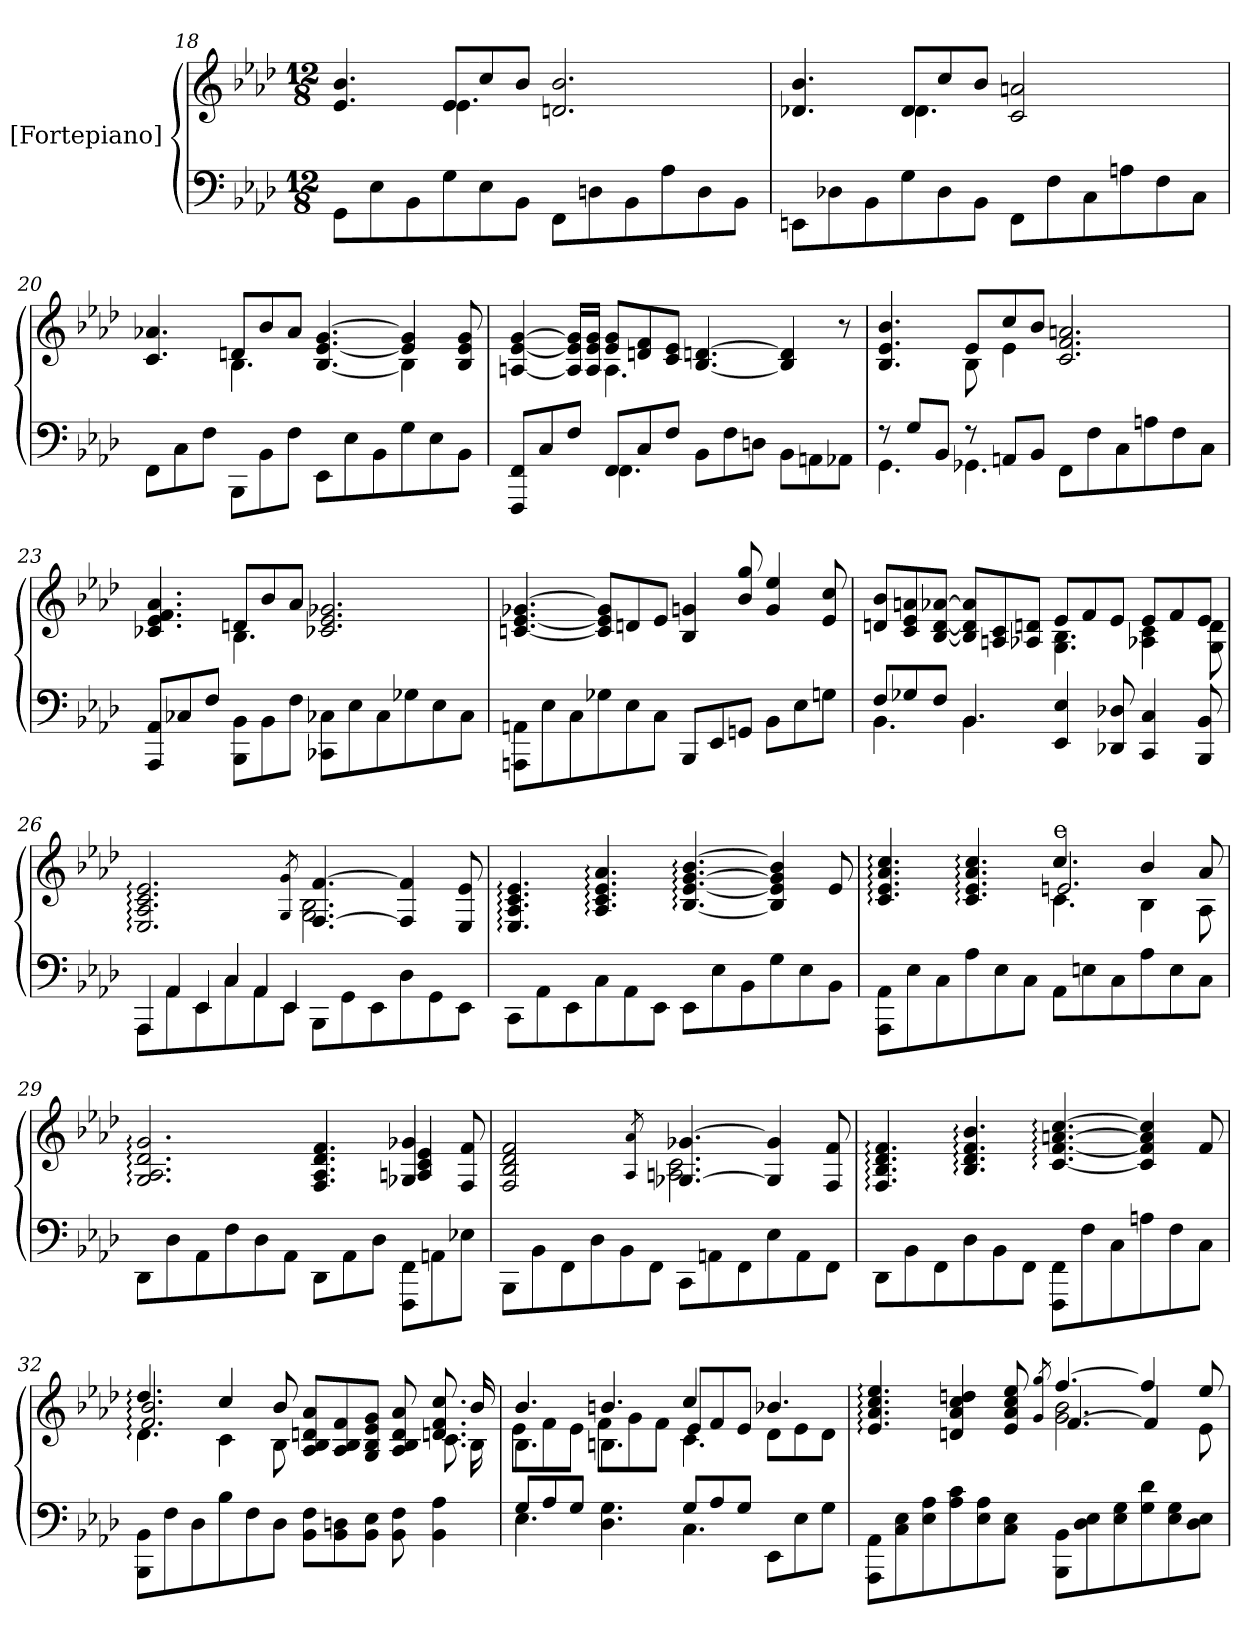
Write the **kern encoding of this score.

**kern	**kern
*part1	*part1
*staff2	*staff1
*I"[Fortepiano]	*
*clefF4	*clefG2
*k[b-e-a-d-]	*k[b-e-a-d-]
*A-:	*A-:
*M12/8	*M12/8
=18	=18
*	*^
8GG\L	4.e-/ 4.b-/	4.ryy
8E-\	.	.
8BB-\	.	.
8G\	8e-/L	4.e-\
8E-\	8cc/	.
8BB-\J	8b-/J	.
8FF\L	2.dn/ 2.b-/	2.ryy
8Dn\	.	.
8BB-\	.	.
8A-\	.	.
8D\	.	.
8BB-\J	.	.
=19	=19	=19
8EEn\L	4.d-X/ 4.b-/	4.ryy
8D-X\	.	.
8BB-\	.	.
8G\	8d-/L	4.d-\
8D-\	8cc/	.
8BB-\J	8b-/J	.
!	!LO:N:vis=2	!
8FF\L	2.c/ 2.an/	2.ryy
8F\	.	.
8C\	.	.
8An\	.	.
8F\	.	.
8C\J	.	.
=20	=20	=20
8FF\L	4.c/ 4.a-X/	4.ryy
8C\	.	.
8F\J	.	.
8BBB-\L	8dn/L	4.B-\
8BB-\	8b-/	.
8F\J	8a-/J	.
8EE-\L	[4.B-/ [4.e-/ [4.g/	4.ryy
8E-\	.	.
8BB-\	.	.
8G\	4e-]/ 4g]/	4B-\]
8E-\	.	.
8BB-\J	8B-/ 8e-/ 8g/	8ryy
=21	=21	=21
*^	*	*
8FFF/ 8FF/L	4.ryy	[4An/ [4e-/ [4g/	4.ryy
8C/	.	.	.
8F/J	.	16A]/ 16e-]/ 16g]/LL	.
.	.	16A/ 16e-/ 16g/JJ	.
8FF/L	4.FF\	8e-/ 8g/L	4.A\
8C/	.	8dn/ 8f/	.
8F/J	.	8c/ 8e-/J	.
8BB-\L	2.ryy	[4.B-/ [4.dn/	4ryy
8F\	.	.	.
8Dn\J	.	.	2ryy
8BB-\L	.	4B-]/ 4d]/	.
8AAn\	.	.	.
8AA-X\J	.	8r	.
=22	=22	=22	=22
8r	4.GG\	4.B-/ 4.e-/ 4.b-/	4.ryy
8G/L	.	.	.
8BB-/J	.	.	.
8r	4.GG-X\	8e-/L	8B-\
8AAn/L	.	8cc/	4e-\
8BB-/J	.	8b-/J	.
8FF\L	2.ryy	2.c/ 2.f/ 2.an/	2.ryy
8F\	.	.	.
8C\	.	.	.
8An\	.	.	.
8F\	.	.	.
8C\J	.	.	.
*v	*v	*	*
=23	=23	=23
8AAA-/ 8AA-/L	4.c-X/ 4.e-/ 4.f/ 4.a-/	4.ryy
8C-X/	.	.
8F/J	.	.
8BBB-\ 8BB-\L	8dn/L	4.B-\
8BB-\	8b-/	.
8F\J	8a-/J	.
8CC-X\ 8C-X\L	2.c-X/ 2.e-/ 2.g-X/	2.ryy
8E-\	.	.
8C-\	.	.
8G-X\	.	.
8E-\	.	.
8C-\J	.	.
*	*v	*v
=24	=24
8AAAn\ 8AAn\L	[4.cn/ [4.e-/ [4.g-X/
8E-\	.
8C\	.
8G-X\	8c]/ 8e-]/ 8g-]/L
8E-\	8dn/
8C\J	8e-/J
8BBB-/L	4B-/ 4gn/
8EE-/	.
8GGn/J	8b-/ 8gg/
8BB-\L	4g/ 4ee-/
8E-\	.
8Gn\J	8e-/ 8cc/
=25	=25
*^	*^
8F/L	4.BB-\	8dn/ 8b-/L	2.ryy
8G-X/	.	8c/ 8e-/ 8an/	.
8F/J	.	[8B-/ [8d/ [8a-X/J	.
4.BB-/	4.BB-\	8B-]/ 8d]/ 8a-]/L	.
.	.	8An/ 8c/	.
.	.	8A-X/ 8dn/J	.
4EE-/ 4E-/	2.ryy	8e-/L	4.G\ 4.B-\
.	.	8f/	.
8DD-X/ 8D-X/	.	8e-/J	.
4CC/ 4C/	.	8e-/L	4A-X\ 4c\
.	.	8f/	.
8BBB-/ 8BB-/	.	8e-/J	8G\ 8d\
=26	=26	=26	=26
!	!LO:N:vis=4	!	!
8AAA-\L	8AAA-/	2.E-:/ 2.A-:/ 2.c:/ 2.e-:/	2.ryy
!	!LO:N:vis=4	!	!
8AA-\	8AA-/	.	.
!	!LO:N:vis=4	!	!
8EE-\	8EE-/	.	.
!	!LO:N:vis=4	!	!
8C\	8C/	.	.
!	!LO:N:vis=4	!	!
8AA-\	8AA-/	.	.
!	!LO:N:vis=4	!	!
8EE-\J	8EE-/	.	.
.	.	8qG/ 8qg/	.
8BBB-\L	2.ryy	[4.F/ [4.f/	2.G\ 2.B-\
8GG\	.	.	.
8EE-\	.	.	.
8D-\	.	4F]/ 4f]/	.
8GG\	.	.	.
8EE-\J	.	8E-/ 8e-/	.
*v	*v	*	*
*	*v	*v
=27	=27
8CC\L	4.E-:/ 4.A-:/ 4.c:/ 4.e-:/
8AA-\	.
8EE-\	.
8C\	4.A-:/ 4.c:/ 4.e-:/ 4.a-:/
8AA-\	.
8EE-\J	.
8EE-\L	[4.B-:/ [4.e-:/ [4.g:/ [4.b-:/
8E-\	.
8BB-\	.
8G\	4B-]/ 4e-]/ 4g]/ 4b-]/
8E-\	.
8BB-\J	8e-/
=28	=28
*	*^
*	*	*^
8AAA-\ 8AA-\L	4.c:/ 4.e-:/ 4.a-:/ 4.cc:/	2.ryy	2.ryy
8E-\	.	.	.
8C\	.	.	.
8A-\	4.c:/ 4.e-:/ 4.a-:/ 4.cc:/	.	.
8E-\	.	.	.
8C\J	.	.	.
!	!LO:TX:a:t=e	!	!
8AA-\L	4.cc/	4.c\	2.en/
8En\	.	.	.
8C\	.	.	.
8A-\	4b-/	4B-\	.
8E\	.	.	.
8C\J	8a-/	8A-\	.
*	*	*v	*v
=29	=29	=29
8DD-\L	2.G:/ 2.A-:/ 2.d-:/ 2.g:/	2.ryy
8D-\	.	.
8AA-\	.	.
8F\	.	.
8D-\	.	.
8AA-\J	.	.
8DD-\L	4.F/ 4.A-/ 4.d-/ 4.f/	4.ryy
8AA-\	.	.
8D-\J	.	.
8FFF\ 8FF\L	4G-X/ 4g-X/	4An/ 4c/ 4e-/
8AAn\	.	.
8E-X\J	8F/ 8f/	8ryy
=30	=30	=30
!	!LO:N:vis=2	!
8BBB-\L	2.F/ 2.B-/ 2.d-/ 2.f/	2.ryy
8BB-\	.	.
8FF\	.	.
8D-\	.	.
8BB-\	.	.
8FF\J	.	.
.	8qA-/ 8qa-/	.
8CC\L	[4.G-X/ [4.g-X/	2.An\ 2.c\
8AAn\	.	.
8FF\	.	.
8E-\	4G-]/ 4g-]/	.
8AA\	.	.
8FF\J	8F/ 8f/	.
*	*v	*v
=31	=31
8DD-\L	4.F:/ 4.B-:/ 4.d-:/ 4.f:/
8BB-\	.
8FF\	.
8D-\	4.B-:/ 4.d-:/ 4.f:/ 4.b-:/
8BB-\	.
8FF\J	.
8FFF\ 8FF\L	[4.c:/ [4.f:/ [4.an:/ [4.cc:/
8F\	.
8C\	.
8An\	4c]/ 4f]/ 4a]/ 4cc]/
8F\	.
8C\J	8f/
=32	=32
*	*^
*	*	*^
8BBB-\ 8BB-\L	4.dd-:/	4.d-:\	2.f:/ 2.b-:/
8F\	.	.	.
8D-\	.	.	.
8B-\	4cc/	4c\	.
8F\	.	.	.
8D-\J	8b-/	8B-\	.
8BB-\ 8F\L	8A-/ 8B-/ 8dn/ 8a-/L	4.ryy	2.ryy
8BB-\ 8Dn\	8A-/ 8B-/ 8f/	.	.
8BB-\ 8E-\J	8G/ 8B-/ 8e-/ 8g/J	.	.
8BB-\ 8F\	8A-/ 8B-/ 8d/ 8a-/	8ryy	.
4BB-\ 4A-\	8.dn/ 8.f/ 8.cc/	8.c\	.
.	16b-/	16B-\	.
=33	=33	=33	=33
*^	*	*	*
8G/L	4.E-\	4.b-/	4.B-\	8e-\L
8A-/	.	.	.	8f\
8G/J	.	.	.	8e-\J
4.D-\ 4.G\	4.ryy	4.bn/	4.Bn\	8f\L
.	.	.	.	8g\
.	.	.	.	8f\J
!	!	!LO:N:vis=4	!	!
8G/L	4.C\	4.cc/	4.c\	8e-/L
8A-/	.	.	.	8f/
8G/J	.	.	.	8e-/J
8EE-\L	8ryy	4.b-X/	8d-\L	4.ryy
8E-\	4ryy	.	8e-\	.
8G\J	.	.	8d-\J	.
*v	*v	*	*	*
=34	=34	=34	=34
8AAA-\ 8AA-\L	4.e-:/ 4.a-:/ 4.cc:/ 4.ee-:/	2.ryy	2.ryy
8C\ 8E-\	.	.	.
8E-\ 8A-\	.	.	.
8A-\ 8c\	4dn/ 4a-/ 4cc/ 4ddn/	.	.
8E-\ 8A-\	.	.	.
8C\ 8E-\J	8e-/ 8a-/ 8cc/ 8ee-/	.	.
.	8qg/ 8qgg/	.	.
8BBB-\ 8BB-\L	[4.ff/	2.g\ 2.b-\	[4.f/
8D-\ 8E-\	.	.	.
8E-\ 8G\	.	.	.
8G\ 8d-\	4ff/]	.	4f/]
8E-\ 8G\	.	.	.
8D-\ 8E-\J	8ee-/	.	8e-\
*	*v	*v	*v
=	=
*-	*-
